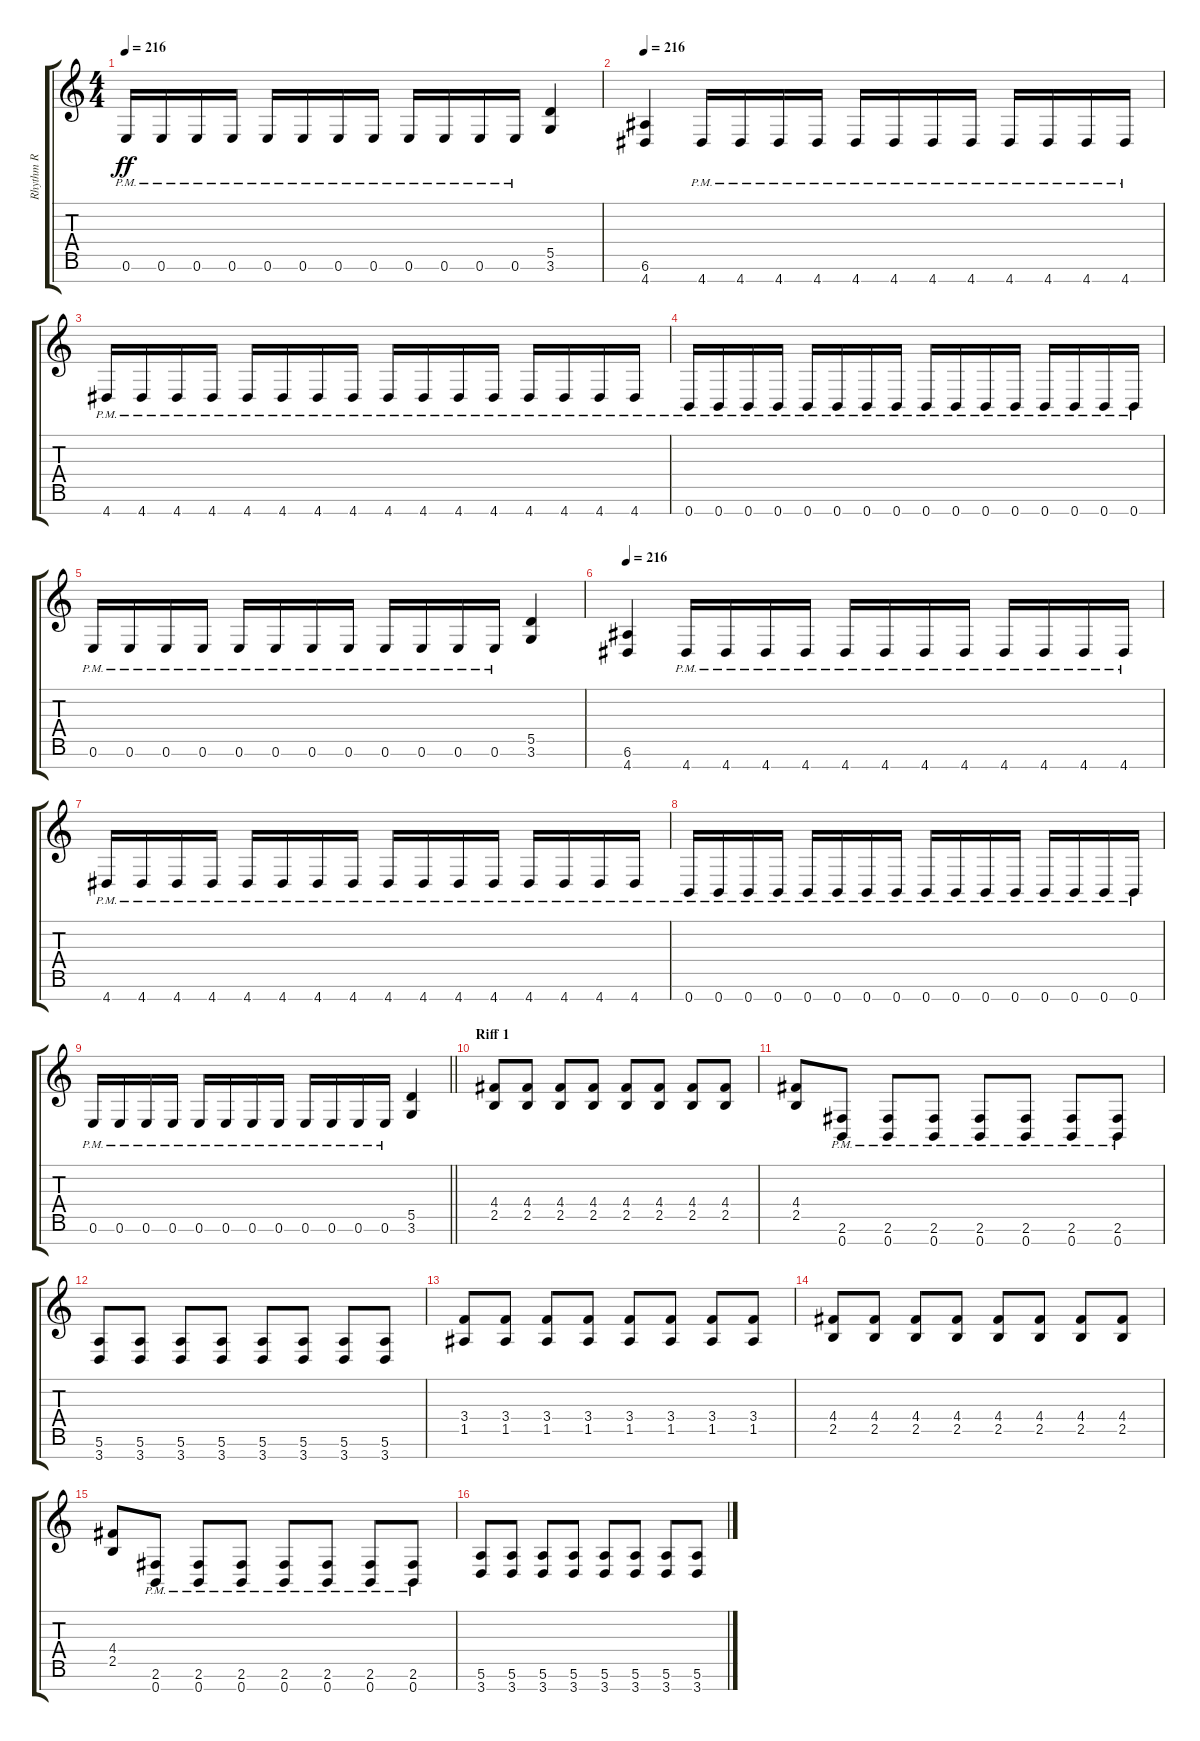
\track ("Rhythm R" "Rhythm R") {instrument overdrivenguitar}
\staff {score tabs}
\tuning (E4 B3 G3 D3 A2 E2 B1) {hide}
\ts (4 4)
\tempo 216
\clef g2
\ks c
0.6{pm}.16{dy ff} 0.6{pm}.16 0.6{pm}.16 0.6{pm}.16 0.6{pm}.16 0.6{pm}.16 0.6{pm}.16 0.6{pm}.16 0.6{pm}.16 0.6{pm}.16 0.6{pm}.16 0.6{pm}.16 (5.5 3.6).4 |
\tempo 216
(6.6 4.7).4 4.7{pm}.16 4.7{pm}.16 4.7{pm}.16 4.7{pm}.16 4.7{pm}.16 4.7{pm}.16 4.7{pm}.16 4.7{pm}.16 4.7{pm}.16 4.7{pm}.16 4.7{pm}.16 4.7{pm}.16 |
4.7{pm}.16 4.7{pm}.16 4.7{pm}.16 4.7{pm}.16 4.7{pm}.16 4.7{pm}.16 4.7{pm}.16 4.7{pm}.16 4.7{pm}.16 4.7{pm}.16 4.7{pm}.16 4.7{pm}.16 4.7{pm}.16 4.7{pm}.16 4.7{pm}.16 4.7{pm}.16 |
0.7{pm}.16 0.7{pm}.16 0.7{pm}.16 0.7{pm}.16 0.7{pm}.16 0.7{pm}.16 0.7{pm}.16 0.7{pm}.16 0.7{pm}.16 0.7{pm}.16 0.7{pm}.16 0.7{pm}.16 0.7{pm}.16 0.7{pm}.16 0.7{pm}.16 0.7{pm}.16 |
0.6{pm}.16 0.6{pm}.16 0.6{pm}.16 0.6{pm}.16 0.6{pm}.16 0.6{pm}.16 0.6{pm}.16 0.6{pm}.16 0.6{pm}.16 0.6{pm}.16 0.6{pm}.16 0.6{pm}.16 (5.5 3.6).4 |
\tempo 216
(6.6 4.7).4 4.7{pm}.16 4.7{pm}.16 4.7{pm}.16 4.7{pm}.16 4.7{pm}.16 4.7{pm}.16 4.7{pm}.16 4.7{pm}.16 4.7{pm}.16 4.7{pm}.16 4.7{pm}.16 4.7{pm}.16 |
4.7{pm}.16 4.7{pm}.16 4.7{pm}.16 4.7{pm}.16 4.7{pm}.16 4.7{pm}.16 4.7{pm}.16 4.7{pm}.16 4.7{pm}.16 4.7{pm}.16 4.7{pm}.16 4.7{pm}.16 4.7{pm}.16 4.7{pm}.16 4.7{pm}.16 4.7{pm}.16 |
0.7{pm}.16 0.7{pm}.16 0.7{pm}.16 0.7{pm}.16 0.7{pm}.16 0.7{pm}.16 0.7{pm}.16 0.7{pm}.16 0.7{pm}.16 0.7{pm}.16 0.7{pm}.16 0.7{pm}.16 0.7{pm}.16 0.7{pm}.16 0.7{pm}.16 0.7{pm}.16 |
\barLineRight lightlight
0.6{pm}.16 0.6{pm}.16 0.6{pm}.16 0.6{pm}.16 0.6{pm}.16 0.6{pm}.16 0.6{pm}.16 0.6{pm}.16 0.6{pm}.16 0.6{pm}.16 0.6{pm}.16 0.6{pm}.16 (5.5 3.6).4 |
\section ("" "Riff 1")
(4.4 2.5).8 (4.4 2.5).8 (4.4 2.5).8 (4.4 2.5).8 (4.4 2.5).8 (4.4 2.5).8 (4.4 2.5).8 (4.4 2.5).8 |
(4.4 2.5).8 (2.6{pm} 0.7{pm}).8 (2.6{pm} 0.7{pm}).8 (2.6{pm} 0.7{pm}).8 (2.6{pm} 0.7{pm}).8 (2.6{pm} 0.7{pm}).8 (2.6{pm} 0.7{pm}).8 (2.6{pm} 0.7{pm}).8 |
(5.6 3.7).8 (5.6 3.7).8 (5.6 3.7).8 (5.6 3.7).8 (5.6 3.7).8 (5.6 3.7).8 (5.6 3.7).8 (5.6 3.7).8 |
(3.4 1.5).8 (3.4 1.5).8 (3.4 1.5).8 (3.4 1.5).8 (3.4 1.5).8 (3.4 1.5).8 (3.4 1.5).8 (3.4 1.5).8 |
(4.4 2.5).8 (4.4 2.5).8 (4.4 2.5).8 (4.4 2.5).8 (4.4 2.5).8 (4.4 2.5).8 (4.4 2.5).8 (4.4 2.5).8 |
(4.4 2.5).8 (2.6{pm} 0.7{pm}).8 (2.6{pm} 0.7{pm}).8 (2.6{pm} 0.7{pm}).8 (2.6{pm} 0.7{pm}).8 (2.6{pm} 0.7{pm}).8 (2.6{pm} 0.7{pm}).8 (2.6{pm} 0.7{pm}).8 |
(5.6 3.7).8 (5.6 3.7).8 (5.6 3.7).8 (5.6 3.7).8 (5.6 3.7).8 (5.6 3.7).8 (5.6 3.7).8 (5.6 3.7).8
